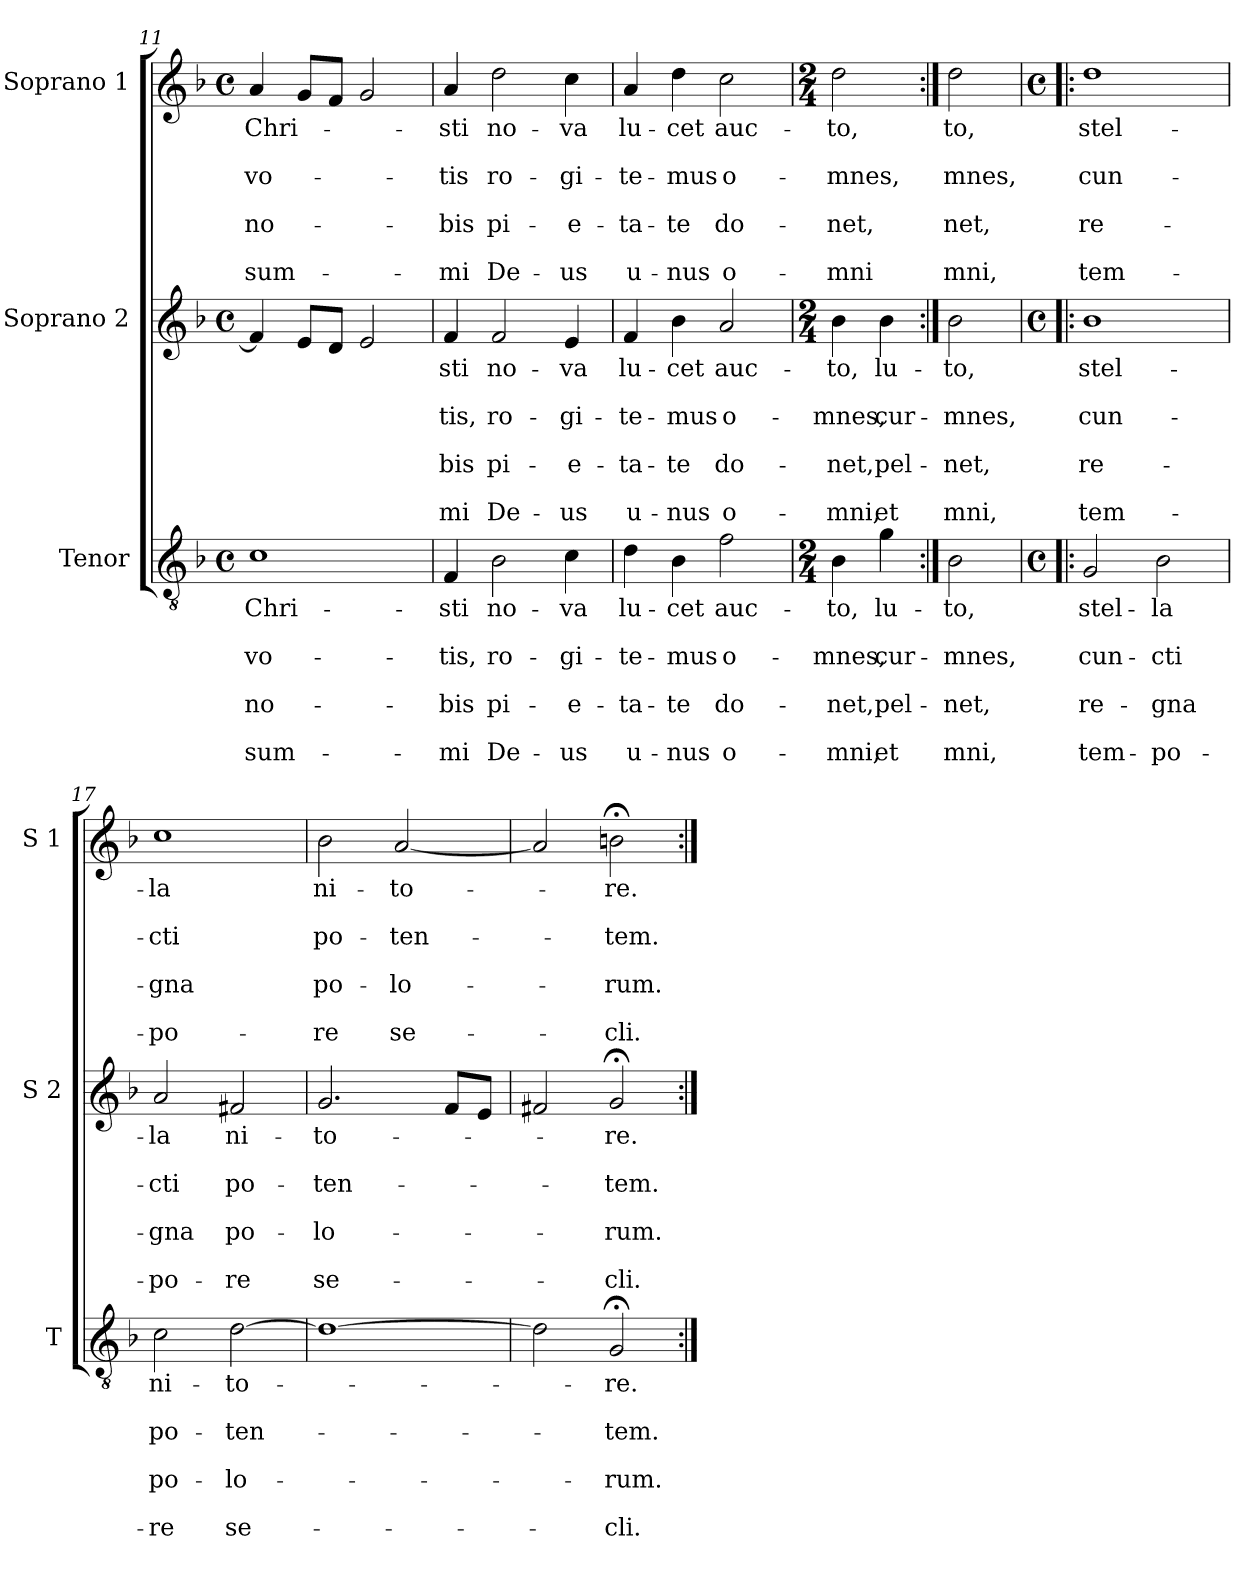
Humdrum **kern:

**kern	**text	**text	**text	**text	**text	**text	**text	**kern	**text	**text	**text	**text	**text	**text	**text	**kern	**text	**text	**text	**text	**text	**text	**text
*part3	*part3	*part3	*part3	*part3	*part3	*part3	*part3	*part2	*part2	*part2	*part2	*part2	*part2	*part2	*part2	*part1	*part1	*part1	*part1	*part1	*part1	*part1	*part1
*staff3	*staff3	*staff3	*staff3	*staff3	*staff3	*staff3	*staff3	*staff2	*staff2	*staff2	*staff2	*staff2	*staff2	*staff2	*staff2	*staff1	*staff1	*staff1	*staff1	*staff1	*staff1	*staff1	*staff1
*I"Tenor	*	*	*	*	*	*	*	*I"Soprano 2	*	*	*	*	*	*	*	*I"Soprano 1	*	*	*	*	*	*	*
*I'T	*	*	*	*	*	*	*	*I'S 2	*	*	*	*	*	*	*	*I'S 1	*	*	*	*	*	*	*
*clefGv2	*	*	*	*	*	*	*	*clefG2	*	*	*	*	*	*	*	*clefG2	*	*	*	*	*	*	*
*k[b-]	*	*	*	*	*	*	*	*k[b-]	*	*	*	*	*	*	*	*k[b-]	*	*	*	*	*	*	*
*F:	*	*	*	*	*	*	*	*F:	*	*	*	*	*	*	*	*F:	*	*	*	*	*	*	*
*M4/4	*	*	*	*	*	*	*	*M4/4	*	*	*	*	*	*	*	*M4/4	*	*	*	*	*	*	*
*met(c)	*	*	*	*	*	*	*	*met(c)	*	*	*	*	*	*	*	*met(c)	*	*	*	*	*	*	*
=11	=11	=11	=11	=11	=11	=11	=11	=11	=11	=11	=11	=11	=11	=11	=11	=11	=11	=11	=11	=11	=11	=11	=11
!	!LO:LY:b	!	!LO:LY:b	!	!LO:LY:b	!	!LO:LY:b	!	!	!	!	!	!	!	!	!	!LO:LY:b	!	!LO:LY:b	!	!LO:LY:b	!	!LO:LY:b
1c	Chri-	.	vo-	.	no-	.	sum-	4f/]	.	.	.	.	.	.	.	4a/	Chri-	.	vo-	.	no-	.	sum-
.	.	.	.	.	.	.	.	8e/L	.	.	.	.	.	.	.	8g/L	.	.	.	.	.	.	.
.	.	.	.	.	.	.	.	8d/J	.	.	.	.	.	.	.	8f/J	.	.	.	.	.	.	.
.	.	.	.	.	.	.	.	2e/	.	.	.	.	.	.	.	2g/	.	.	.	.	.	.	.
=12	=12	=12	=12	=12	=12	=12	=12	=12	=12	=12	=12	=12	=12	=12	=12	=12	=12	=12	=12	=12	=12	=12	=12
!	!LO:LY:b	!	!LO:LY:b	!	!LO:LY:b	!	!LO:LY:b	!	!LO:LY:b	!	!LO:LY:b	!	!LO:LY:b	!	!LO:LY:b	!	!LO:LY:b	!	!LO:LY:b	!	!LO:LY:b	!	!LO:LY:b
4F/	-sti	.	-tis,	.	-bis	.	-mi	4f/	-sti	.	-tis,	.	-bis	.	-mi	4a/	-sti	.	-tis	.	-bis	.	-mi
!	!LO:LY:b	!	!LO:LY:b	!	!LO:LY:b	!	!LO:LY:b	!	!LO:LY:b	!	!LO:LY:b	!	!LO:LY:b	!	!LO:LY:b	!	!LO:LY:b	!	!LO:LY:b	!	!LO:LY:b	!	!LO:LY:b
2B-\	no-	.	ro-	.	pi-	.	De-	2f/	no-	.	ro-	.	pi-	.	De-	2dd\	no-	.	ro-	.	pi-	.	De-
!	!LO:LY:b	!	!LO:LY:b	!	!LO:LY:b	!	!LO:LY:b	!	!LO:LY:b	!	!LO:LY:b	!	!LO:LY:b	!	!LO:LY:b	!	!LO:LY:b	!	!LO:LY:b	!	!LO:LY:b	!	!LO:LY:b
4c\	-va	.	-gi-	.	-e-	.	-us	4e/	-va	.	-gi-	.	-e-	.	-us	4cc\	-va	.	-gi-	.	-e-	.	-us
!!LO:LB:g=z
=13	=13	=13	=13	=13	=13	=13	=13	=13	=13	=13	=13	=13	=13	=13	=13	=13	=13	=13	=13	=13	=13	=13	=13
!	!LO:LY:b	!	!LO:LY:b	!	!LO:LY:b	!	!LO:LY:b	!	!LO:LY:b	!	!LO:LY:b	!	!LO:LY:b	!	!LO:LY:b	!	!LO:LY:b	!	!LO:LY:b	!	!LO:LY:b	!	!LO:LY:b
4d\	lu-	.	-te-	.	-ta-	.	u-	4f/	lu-	.	-te-	.	-ta-	.	u-	4a/	lu-	.	-te-	.	-ta-	.	u-
!	!LO:LY:b	!	!LO:LY:b	!	!LO:LY:b	!	!LO:LY:b	!	!LO:LY:b	!	!LO:LY:b	!	!LO:LY:b	!	!LO:LY:b	!	!LO:LY:b	!	!LO:LY:b	!	!LO:LY:b	!	!LO:LY:b
4B-\	-cet	.	-mus	.	-te	.	-nus	4b-\	-cet	.	-mus	.	-te	.	-nus	4dd\	-cet	.	-mus	.	-te	.	-nus
!	!LO:LY:b	!	!LO:LY:b	!	!LO:LY:b	!	!LO:LY:b	!	!LO:LY:b	!	!LO:LY:b	!	!LO:LY:b	!	!LO:LY:b	!	!LO:LY:b	!	!LO:LY:b	!	!LO:LY:b	!	!LO:LY:b
2f\	auc-	.	o-	.	do-	.	o-	2a/	auc-	.	o-	.	do-	.	o-	2cc\	auc-	.	o-	.	do-	.	o-
=14	=14	=14	=14	=14	=14	=14	=14	=14	=14	=14	=14	=14	=14	=14	=14	=14	=14	=14	=14	=14	=14	=14	=14
*M2/4	*	*	*	*	*	*	*	*M2/4	*	*	*	*	*	*	*	*M2/4	*	*	*	*	*	*	*
!	!LO:LY:b	!	!LO:LY:b	!	!LO:LY:b	!	!LO:LY:b	!	!LO:LY:b	!	!LO:LY:b	!	!LO:LY:b	!	!LO:LY:b	!	!LO:LY:b	!	!LO:LY:b	!	!LO:LY:b	!	!LO:LY:b
4B-\	-to,	.	-mnes,	.	-net,	.	-mni,	4b-\	-to,	.	-mnes,	.	-net,	.	-mni,	2dd\	-to,	.	-mnes,	.	-net,	.	-mni
!	!LO:LY:b	!	!LO:LY:b	!	!LO:LY:b	!	!LO:LY:b	!	!LO:LY:b	!	!LO:LY:b	!	!LO:LY:b	!	!LO:LY:b	!	!	!	!	!	!	!	!
4g\	lu-	.	cur-	.	pel-	.	et	4b-\	lu-	.	cur-	.	pel-	.	et	.	.	.	.	.	.	.	.
=15:|!	=15:|!	=15:|!	=15:|!	=15:|!	=15:|!	=15:|!	=15:|!	=15:|!	=15:|!	=15:|!	=15:|!	=15:|!	=15:|!	=15:|!	=15:|!	=15:|!	=15:|!	=15:|!	=15:|!	=15:|!	=15:|!	=15:|!	=15:|!
!	!LO:LY:b	!	!LO:LY:b	!	!LO:LY:b	!	!LO:LY:b	!	!LO:LY:b	!	!LO:LY:b	!	!LO:LY:b	!	!LO:LY:b	!	!LO:LY:b	!	!LO:LY:b	!	!LO:LY:b	!	!LO:LY:b
2B-\	-to,	.	-mnes,	.	-net,	.	mni,	2b-\	-to,	.	-mnes,	.	-net,	.	mni,	2dd\	to,	.	mnes,	.	net,	.	mni,
=16!|:	=16!|:	=16!|:	=16!|:	=16!|:	=16!|:	=16!|:	=16!|:	=16!|:	=16!|:	=16!|:	=16!|:	=16!|:	=16!|:	=16!|:	=16!|:	=16!|:	=16!|:	=16!|:	=16!|:	=16!|:	=16!|:	=16!|:	=16!|:
*M4/4	*	*	*	*	*	*	*	*M4/4	*	*	*	*	*	*	*	*M4/4	*	*	*	*	*	*	*
*met(c)	*	*	*	*	*	*	*	*met(c)	*	*	*	*	*	*	*	*met(c)	*	*	*	*	*	*	*
!	!LO:LY:b	!	!LO:LY:b	!	!LO:LY:b	!	!LO:LY:b	!	!LO:LY:b	!	!LO:LY:b	!	!LO:LY:b	!	!LO:LY:b	!	!LO:LY:b	!	!LO:LY:b	!	!LO:LY:b	!	!LO:LY:b
2G/	stel-	.	cun-	.	re-	.	tem-	1b-	stel-	.	cun-	.	re-	.	tem-	1dd	stel-	.	cun-	.	re-	.	tem-
!	!LO:LY:b	!	!LO:LY:b	!	!LO:LY:b	!	!LO:LY:b	!	!	!	!	!	!	!	!	!	!	!	!	!	!	!	!
2B-\	-la	.	-cti	.	-gna	.	-po-	.	.	.	.	.	.	.	.	.	.	.	.	.	.	.	.
=17	=17	=17	=17	=17	=17	=17	=17	=17	=17	=17	=17	=17	=17	=17	=17	=17	=17	=17	=17	=17	=17	=17	=17
!	!LO:LY:b	!	!LO:LY:b	!	!LO:LY:b	!	!LO:LY:b	!	!LO:LY:b	!	!LO:LY:b	!	!LO:LY:b	!	!LO:LY:b	!	!LO:LY:b	!	!LO:LY:b	!	!LO:LY:b	!	!LO:LY:b
2c\	ni-	.	po-	.	po-	.	-re	2a/	-la	.	-cti	.	-gna	.	-po-	1cc	-la	.	-cti	.	-gna	.	-po-
!	!LO:LY:b	!	!LO:LY:b	!	!LO:LY:b	!	!LO:LY:b	!	!LO:LY:b	!	!LO:LY:b	!	!LO:LY:b	!	!LO:LY:b	!	!	!	!	!	!	!	!
[2d\	-to-	.	-ten-	.	-lo-	.	se-	2f#X/	ni-	.	po-	.	po-	.	-re	.	.	.	.	.	.	.	.
=18	=18	=18	=18	=18	=18	=18	=18	=18	=18	=18	=18	=18	=18	=18	=18	=18	=18	=18	=18	=18	=18	=18	=18
!	!	!	!	!	!	!	!	!	!LO:LY:b	!	!LO:LY:b	!	!LO:LY:b	!	!LO:LY:b	!	!LO:LY:b	!	!LO:LY:b	!	!LO:LY:b	!	!LO:LY:b
1d_	.	.	.	.	.	.	.	2.g/	-to-	.	-ten-	.	-lo-	.	se-	2b-\	ni-	.	po-	.	po-	.	-re
!	!	!	!	!	!	!	!	!	!	!	!	!	!	!	!	!	!LO:LY:b	!	!LO:LY:b	!	!LO:LY:b	!	!LO:LY:b
.	.	.	.	.	.	.	.	.	.	.	.	.	.	.	.	[2a/	-to-	.	-ten-	.	-lo-	.	se-
.	.	.	.	.	.	.	.	8f/L	.	.	.	.	.	.	.	.	.	.	.	.	.	.	.
.	.	.	.	.	.	.	.	8e/J	.	.	.	.	.	.	.	.	.	.	.	.	.	.	.
=19	=19	=19	=19	=19	=19	=19	=19	=19	=19	=19	=19	=19	=19	=19	=19	=19	=19	=19	=19	=19	=19	=19	=19
2d\]	.	.	.	.	.	.	.	2f#X/	.	.	.	.	.	.	.	2a/]	.	.	.	.	.	.	.
!	!LO:LY:b	!	!LO:LY:b	!	!LO:LY:b	!	!LO:LY:b	!	!LO:LY:b	!	!LO:LY:b	!	!LO:LY:b	!	!LO:LY:b	!	!LO:LY:b	!	!LO:LY:b	!	!LO:LY:b	!	!LO:LY:b
2G;</	-re.	.	-tem.	.	-rum.	.	-cli.	2g;</	-re.	.	-tem.	.	-rum.	.	-cli.	2bn;<\	-re.	.	-tem.	.	-rum.	.	-cli.
=:|!	=:|!	=:|!	=:|!	=:|!	=:|!	=:|!	=:|!	=:|!	=:|!	=:|!	=:|!	=:|!	=:|!	=:|!	=:|!	=:|!	=:|!	=:|!	=:|!	=:|!	=:|!	=:|!	=:|!
*-	*-	*-	*-	*-	*-	*-	*-	*-	*-	*-	*-	*-	*-	*-	*-	*-	*-	*-	*-	*-	*-	*-	*-
